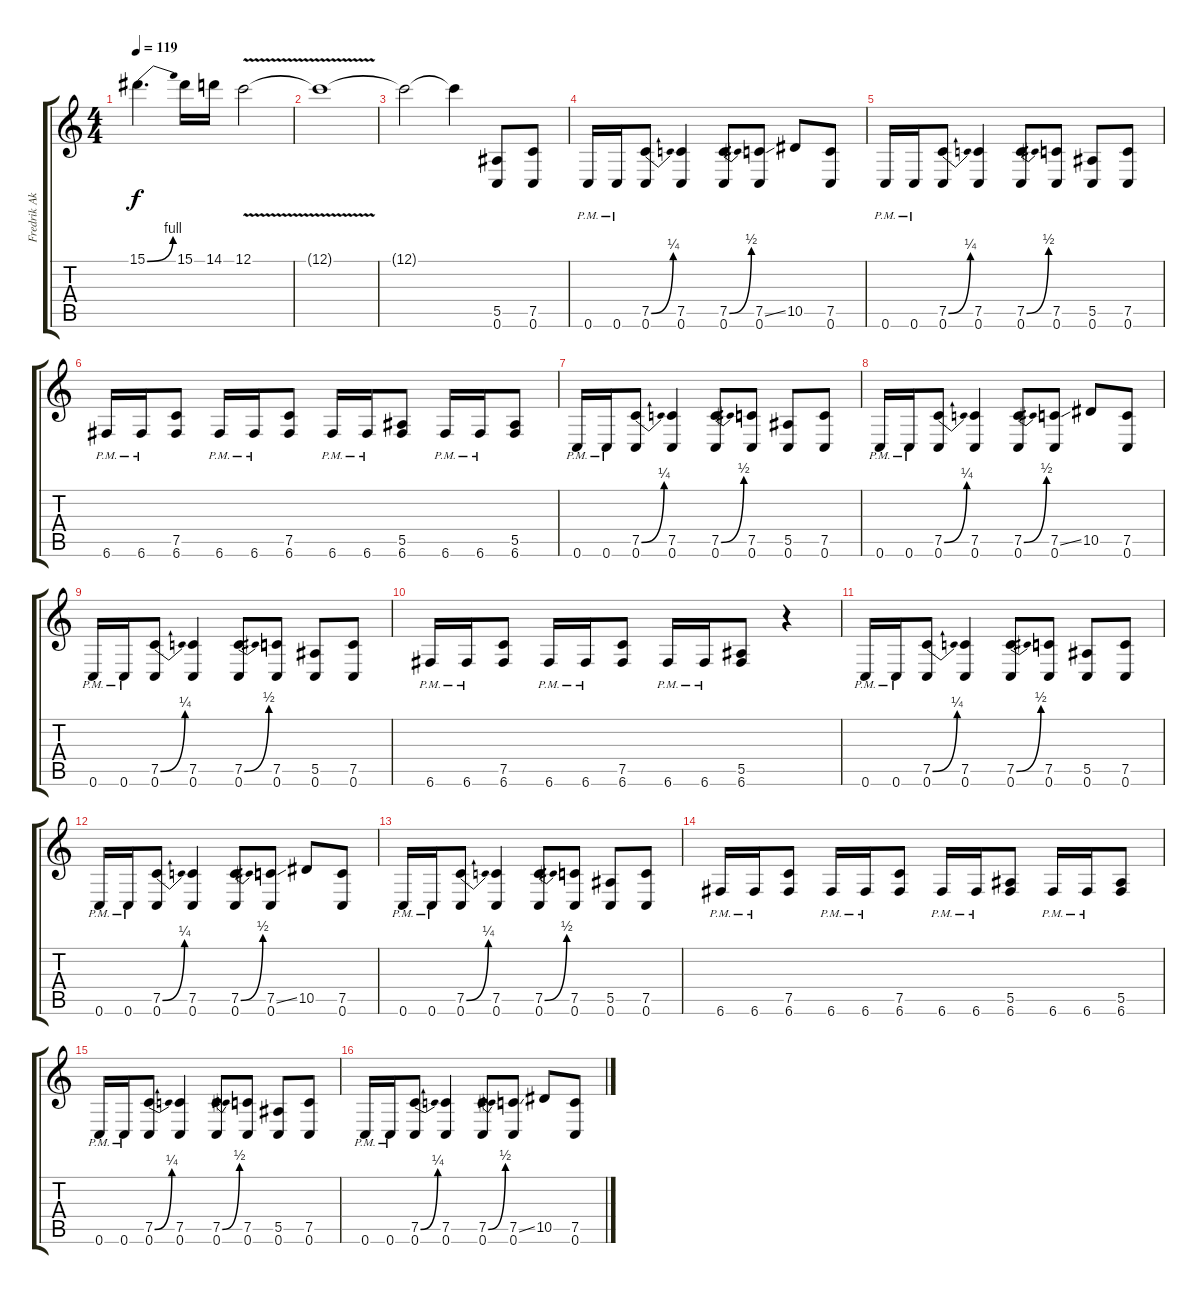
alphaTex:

\track ("Fredrik Akesson (Rythm Guitar)" "Fredrik Ak") {instrument distortionguitar}
\staff {score tabs}
\tuning (C4 G3 Eb3 Bb2 F2 C2) {hide}
\ts (4 4)
\tempo 119
\clef g2
\ks c
15.1{be (bend 0 0 60 4)}.4{d dy f} 15.1.16 14.1.16 12.1{v}.2 |
12.1{t}.1 |
12.1{t}.2 12.1{t}.4 (5.5 0.6).8 (7.5 0.6).8 |
0.6{pm}.16 0.6{pm}.16 (7.5{be (bend 0 0 60 1)} 0.6).8 (7.5 0.6).4 (7.5{be (bend 0 0 60 2)} 0.6).8 (7.5{ss} 0.6).8 10.5.8 (7.5 0.6).8 |
0.6{pm}.16 0.6{pm}.16 (7.5{be (bend 0 0 60 1)} 0.6).8 (7.5 0.6).4 (7.5{be (bend 0 0 60 2)} 0.6).8 (7.5 0.6).8 (5.5 0.6).8 (7.5 0.6).8 |
6.6{pm}.16 6.6{pm}.16 (7.5 6.6).8 6.6{pm}.16 6.6{pm}.16 (7.5 6.6).8 6.6{pm}.16 6.6{pm}.16 (5.5 6.6).8 6.6{pm}.16 6.6{pm}.16 (5.5 6.6).8 |
0.6{pm}.16 0.6{pm}.16 (7.5{be (bend 0 0 60 1)} 0.6).8 (7.5 0.6).4 (7.5{be (bend 0 0 60 2)} 0.6).8 (7.5 0.6).8 (5.5 0.6).8 (7.5 0.6).8 |
0.6{pm}.16 0.6{pm}.16 (7.5{be (bend 0 0 60 1)} 0.6).8 (7.5 0.6).4 (7.5{be (bend 0 0 60 2)} 0.6).8 (7.5{ss} 0.6).8 10.5.8 (7.5 0.6).8 |
0.6{pm}.16 0.6{pm}.16 (7.5{be (bend 0 0 60 1)} 0.6).8 (7.5 0.6).4 (7.5{be (bend 0 0 60 2)} 0.6).8 (7.5 0.6).8 (5.5 0.6).8 (7.5 0.6).8 |
6.6{pm}.16 6.6{pm}.16 (7.5 6.6).8 6.6{pm}.16 6.6{pm}.16 (7.5 6.6).8 6.6{pm}.16 6.6{pm}.16 (5.5 6.6).8 r.4 |
0.6{pm}.16 0.6{pm}.16 (7.5{be (bend 0 0 60 1)} 0.6).8 (7.5 0.6).4 (7.5{be (bend 0 0 60 2)} 0.6).8 (7.5 0.6).8 (5.5 0.6).8 (7.5 0.6).8 |
0.6{pm}.16 0.6{pm}.16 (7.5{be (bend 0 0 60 1)} 0.6).8 (7.5 0.6).4 (7.5{be (bend 0 0 60 2)} 0.6).8 (7.5{ss} 0.6).8 10.5.8 (7.5 0.6).8 |
0.6{pm}.16 0.6{pm}.16 (7.5{be (bend 0 0 60 1)} 0.6).8 (7.5 0.6).4 (7.5{be (bend 0 0 60 2)} 0.6).8 (7.5 0.6).8 (5.5 0.6).8 (7.5 0.6).8 |
6.6{pm}.16 6.6{pm}.16 (7.5 6.6).8 6.6{pm}.16 6.6{pm}.16 (7.5 6.6).8 6.6{pm}.16 6.6{pm}.16 (5.5 6.6).8 6.6{pm}.16 6.6{pm}.16 (5.5 6.6).8 |
0.6{pm}.16 0.6{pm}.16 (7.5{be (bend 0 0 60 1)} 0.6).8 (7.5 0.6).4 (7.5{be (bend 0 0 60 2)} 0.6).8 (7.5 0.6).8 (5.5 0.6).8 (7.5 0.6).8 |
0.6{pm}.16 0.6{pm}.16 (7.5{be (bend 0 0 60 1)} 0.6).8 (7.5 0.6).4 (7.5{be (bend 0 0 60 2)} 0.6).8 (7.5{ss} 0.6).8 10.5.8 (7.5 0.6).8
